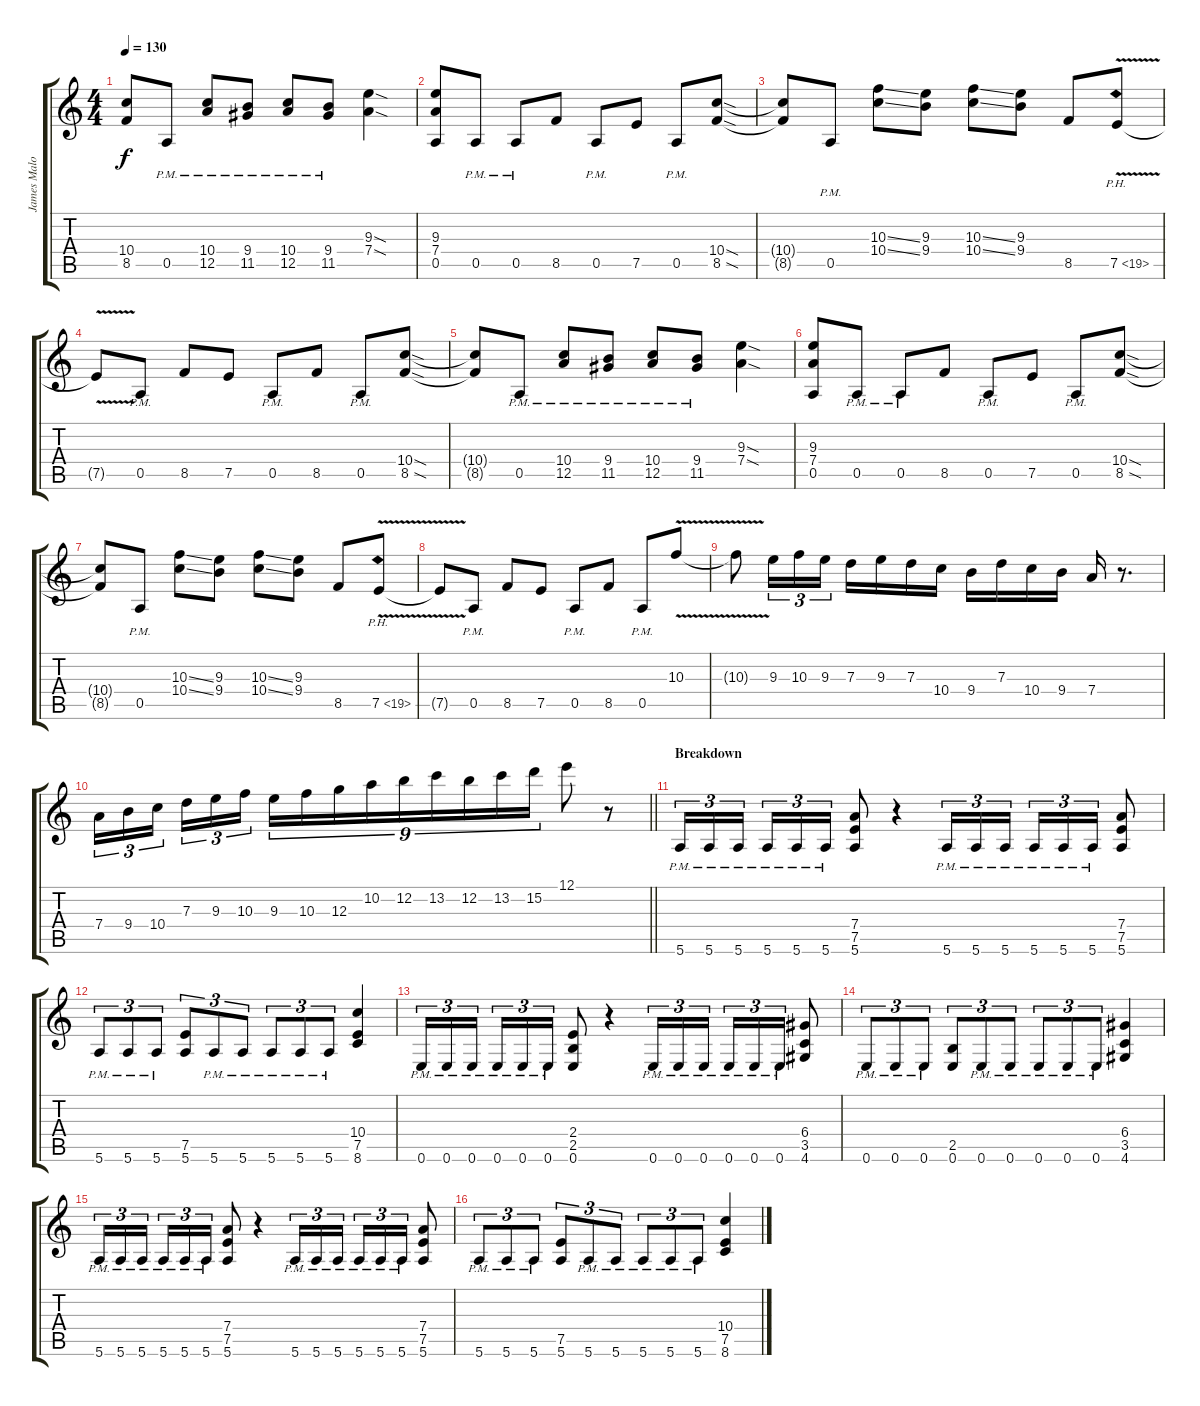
\track ("James Malone Rhythm" "James Malo") {instrument distortionguitar}
\staff {score tabs}
\tuning (E4 B3 G3 D3 A2 E2) {hide}
\ts (4 4)
\tempo 130
\clef g2
\ks c
(10.4{t} 8.5{t}).8{dy f} 0.5{pm}.8 (10.4{pm} 12.5{pm}).8 (9.4{pm} 11.5{pm}).8 (10.4{pm} 12.5{pm}).8 (9.4{pm} 11.5{pm}).8 (9.3{sod} 7.4{sod}).4 |
(9.3 7.4 0.5).8 0.5{pm}.8 0.5{pm}.8 8.5.8 0.5{pm}.8 7.5.8 0.5{pm}.8 (10.4{sod} 8.5{sod}).8 |
(10.4{t} 8.5{t}).8 0.5{pm}.8 (10.3{ss} 10.4{ss}).8 (9.3 9.4).8 (10.3{ss} 10.4{ss}).8 (9.3 9.4).8 8.5.8 7.5{ph 12 v}.8 |
7.5{t}.8 0.5{pm}.8 8.5.8 7.5.8 0.5{pm}.8 8.5.8 0.5{pm}.8 (10.4{sod} 8.5{sod}).8 |
(10.4{t} 8.5{t}).8 0.5{pm}.8 (10.4{pm} 12.5{pm}).8 (9.4{pm} 11.5{pm}).8 (10.4{pm} 12.5{pm}).8 (9.4{pm} 11.5{pm}).8 (9.3{sod} 7.4{sod}).4 |
(9.3 7.4 0.5).8 0.5{pm}.8 0.5{pm}.8 8.5.8 0.5{pm}.8 7.5.8 0.5{pm}.8 (10.4{sod} 8.5{sod}).8 |
(10.4{t} 8.5{t}).8 0.5{pm}.8 (10.3{ss} 10.4{ss}).8 (9.3 9.4).8 (10.3{ss} 10.4{ss}).8 (9.3 9.4).8 8.5.8 7.5{ph 12 v}.8 |
7.5{t}.8 0.5{pm}.8 8.5.8 7.5.8 0.5{pm}.8 8.5.8 0.5{pm}.8 10.3{v}.8 |
10.3{t}.8 9.3.16{tu (3 2)} 10.3.16{tu (3 2)} 9.3.16{tu (3 2)} 7.3.16 9.3.16 7.3.16 10.4.16 9.4.16 7.3.16 10.4.16 9.4.16 7.4.16 r.8{d} |
\barLineRight lightlight
7.4.16{tu (3 2)} 9.4.16{tu (3 2)} 10.4.16{tu (3 2) beam splitsecondary} 7.3.16{tu (3 2)} 9.3.16{tu (3 2)} 10.3.16{tu (3 2)} 9.3.16{tu (9 8)} 10.3.16{tu (9 8)} 12.3.16{tu (9 8)} 10.2.16{tu (9 8)} 12.2.16{tu (9 8)} 13.2.16{tu (9 8)} 12.2.16{tu (9 8)} 13.2.16{tu (9 8)} 15.2.16{tu (9 8)} 12.1.8 r.8 |
\section ("" "Breakdown")
5.6{pm}.16{tu (3 2)} 5.6{pm}.16{tu (3 2)} 5.6{pm}.16{tu (3 2) beam splitsecondary} 5.6{pm}.16{tu (3 2)} 5.6{pm}.16{tu (3 2)} 5.6{pm}.16{tu (3 2)} (7.4 7.5 5.6).8 r.4 5.6{pm}.16{tu (3 2)} 5.6{pm}.16{tu (3 2)} 5.6{pm}.16{tu (3 2)} 5.6{pm}.16{tu (3 2)} 5.6{pm}.16{tu (3 2)} 5.6{pm}.16{tu (3 2)} (7.4 7.5 5.6).8 |
5.6{pm}.8{tu (3 2)} 5.6{pm}.8{tu (3 2)} 5.6{pm}.8{tu (3 2)} (7.5 5.6).8{tu (3 2)} 5.6{pm}.8{tu (3 2)} 5.6{pm}.8{tu (3 2)} 5.6{pm}.8{tu (3 2)} 5.6{pm}.8{tu (3 2)} 5.6{pm}.8{tu (3 2)} (10.4 7.5 8.6).4 |
0.6{pm}.16{tu (3 2)} 0.6{pm}.16{tu (3 2)} 0.6{pm}.16{tu (3 2) beam splitsecondary} 0.6{pm}.16{tu (3 2)} 0.6{pm}.16{tu (3 2)} 0.6{pm}.16{tu (3 2)} (2.4 2.5 0.6).8 r.4 0.6{pm}.16{tu (3 2)} 0.6{pm}.16{tu (3 2)} 0.6{pm}.16{tu (3 2)} 0.6{pm}.16{tu (3 2)} 0.6{pm}.16{tu (3 2)} 0.6{pm}.16{tu (3 2)} (6.4 3.5 4.6).8 |
0.6{pm}.8{tu (3 2)} 0.6{pm}.8{tu (3 2)} 0.6{pm}.8{tu (3 2)} (2.5 0.6).8{tu (3 2)} 0.6{pm}.8{tu (3 2)} 0.6{pm}.8{tu (3 2)} 0.6{pm}.8{tu (3 2)} 0.6{pm}.8{tu (3 2)} 0.6{pm}.8{tu (3 2)} (6.4 3.5 4.6).4 |
5.6{pm}.16{tu (3 2)} 5.6{pm}.16{tu (3 2)} 5.6{pm}.16{tu (3 2) beam splitsecondary} 5.6{pm}.16{tu (3 2)} 5.6{pm}.16{tu (3 2)} 5.6{pm}.16{tu (3 2)} (7.4 7.5 5.6).8 r.4 5.6{pm}.16{tu (3 2)} 5.6{pm}.16{tu (3 2)} 5.6{pm}.16{tu (3 2)} 5.6{pm}.16{tu (3 2)} 5.6{pm}.16{tu (3 2)} 5.6{pm}.16{tu (3 2)} (7.4 7.5 5.6).8 |
5.6{pm}.8{tu (3 2)} 5.6{pm}.8{tu (3 2)} 5.6{pm}.8{tu (3 2)} (7.5 5.6).8{tu (3 2)} 5.6{pm}.8{tu (3 2)} 5.6{pm}.8{tu (3 2)} 5.6{pm}.8{tu (3 2)} 5.6{pm}.8{tu (3 2)} 5.6{pm}.8{tu (3 2)} (10.4 7.5 8.6).4
